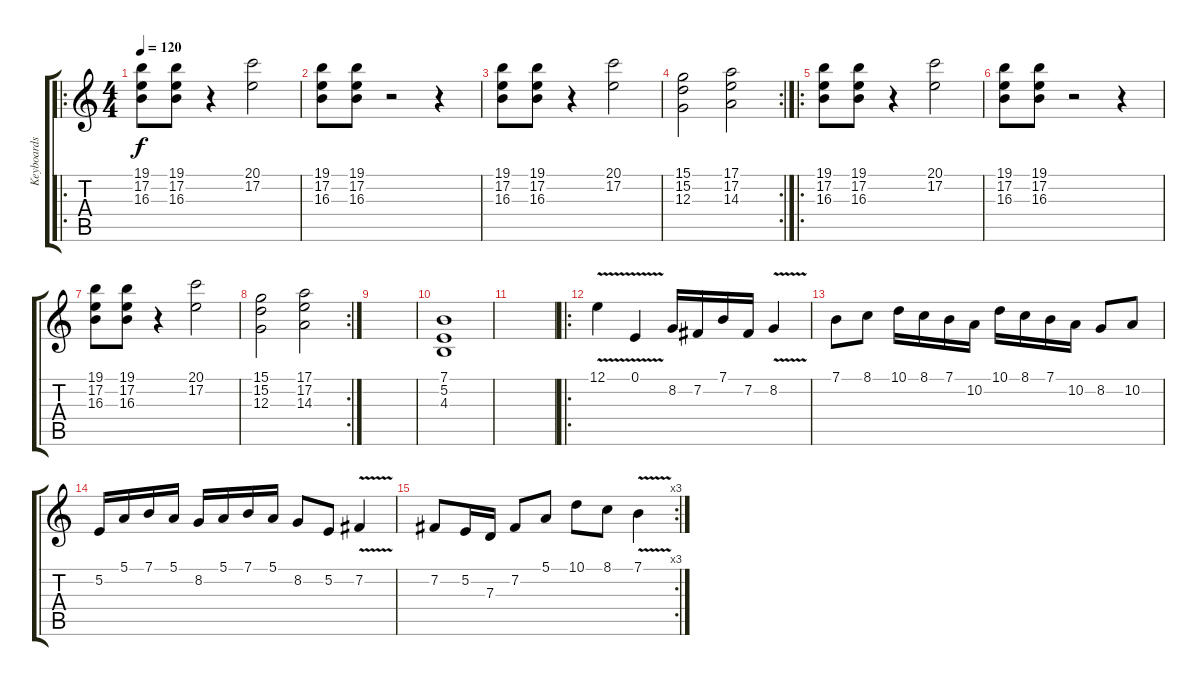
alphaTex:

\track ("Keyboards" "Keyboards") {instrument churchorgan}
\staff {score tabs}
\tuning (E4 B3 G3 D3 A2 E2) {hide}
\ro
\ts (4 4)
\tempo 120
\clef g2
\ks c
(19.1 17.2 16.3).8{dy f instrument churchorgan} (19.1 17.2 16.3).8 r.4 (20.1 17.2).2 |
(19.1 17.2 16.3).8 (19.1 17.2 16.3).8 r.2 r.4 |
(19.1 17.2 16.3).8 (19.1 17.2 16.3).8 r.4 (20.1 17.2).2 |
\rc 2
(15.1 15.2 12.3).2 (17.1 17.2 14.3).2 |
\ro
(19.1 17.2 16.3).8 (19.1 17.2 16.3).8 r.4 (20.1 17.2).2 |
(19.1 17.2 16.3).8 (19.1 17.2 16.3).8 r.2 r.4 |
(19.1 17.2 16.3).8 (19.1 17.2 16.3).8 r.4 (20.1 17.2).2 |
\rc 2
(15.1 15.2 12.3).2 (17.1 17.2 14.3).2 |
|
(7.1 5.2 4.3).1 |
|
\ro
12.1{v}.4 0.1{v}.4 8.2.16 7.2.16 7.1.16 7.2.16 8.2{v}.4 |
7.1.8 8.1.8 10.1.16 8.1.16 7.1.16 10.2.16 10.1.16 8.1.16 7.1.16 10.2.16 8.2.8 10.2.8 |
5.2.16 5.1.16 7.1.16 5.1.16 8.2.16 5.1.16 7.1.16 5.1.16 8.2.8 5.2.8 7.2{v}.4 |
\rc 3
7.2.8 5.2.16 7.3.16 7.2.8 5.1.8 10.1.8 8.1.8 7.1{v}.4
